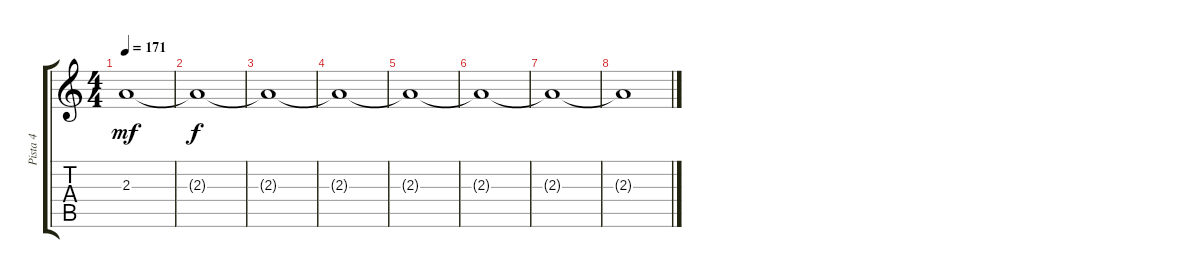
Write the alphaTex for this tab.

\track ("Pista 4" "Pista 4") {instrument distortionguitar}
\staff {score tabs}
\tuning (E4 B3 G3 D3 A2 E2) {hide}
\ts (4 4)
\tempo 171
\clef g2
\ks c
2.3.1{dy mf volume 6} |
2.3{t}.1{dy f} |
2.3{t}.1 |
2.3{t}.1 |
2.3{t}.1{volume 0} |
2.3{t}.1 |
2.3{t}.1 |
2.3{t}.1
